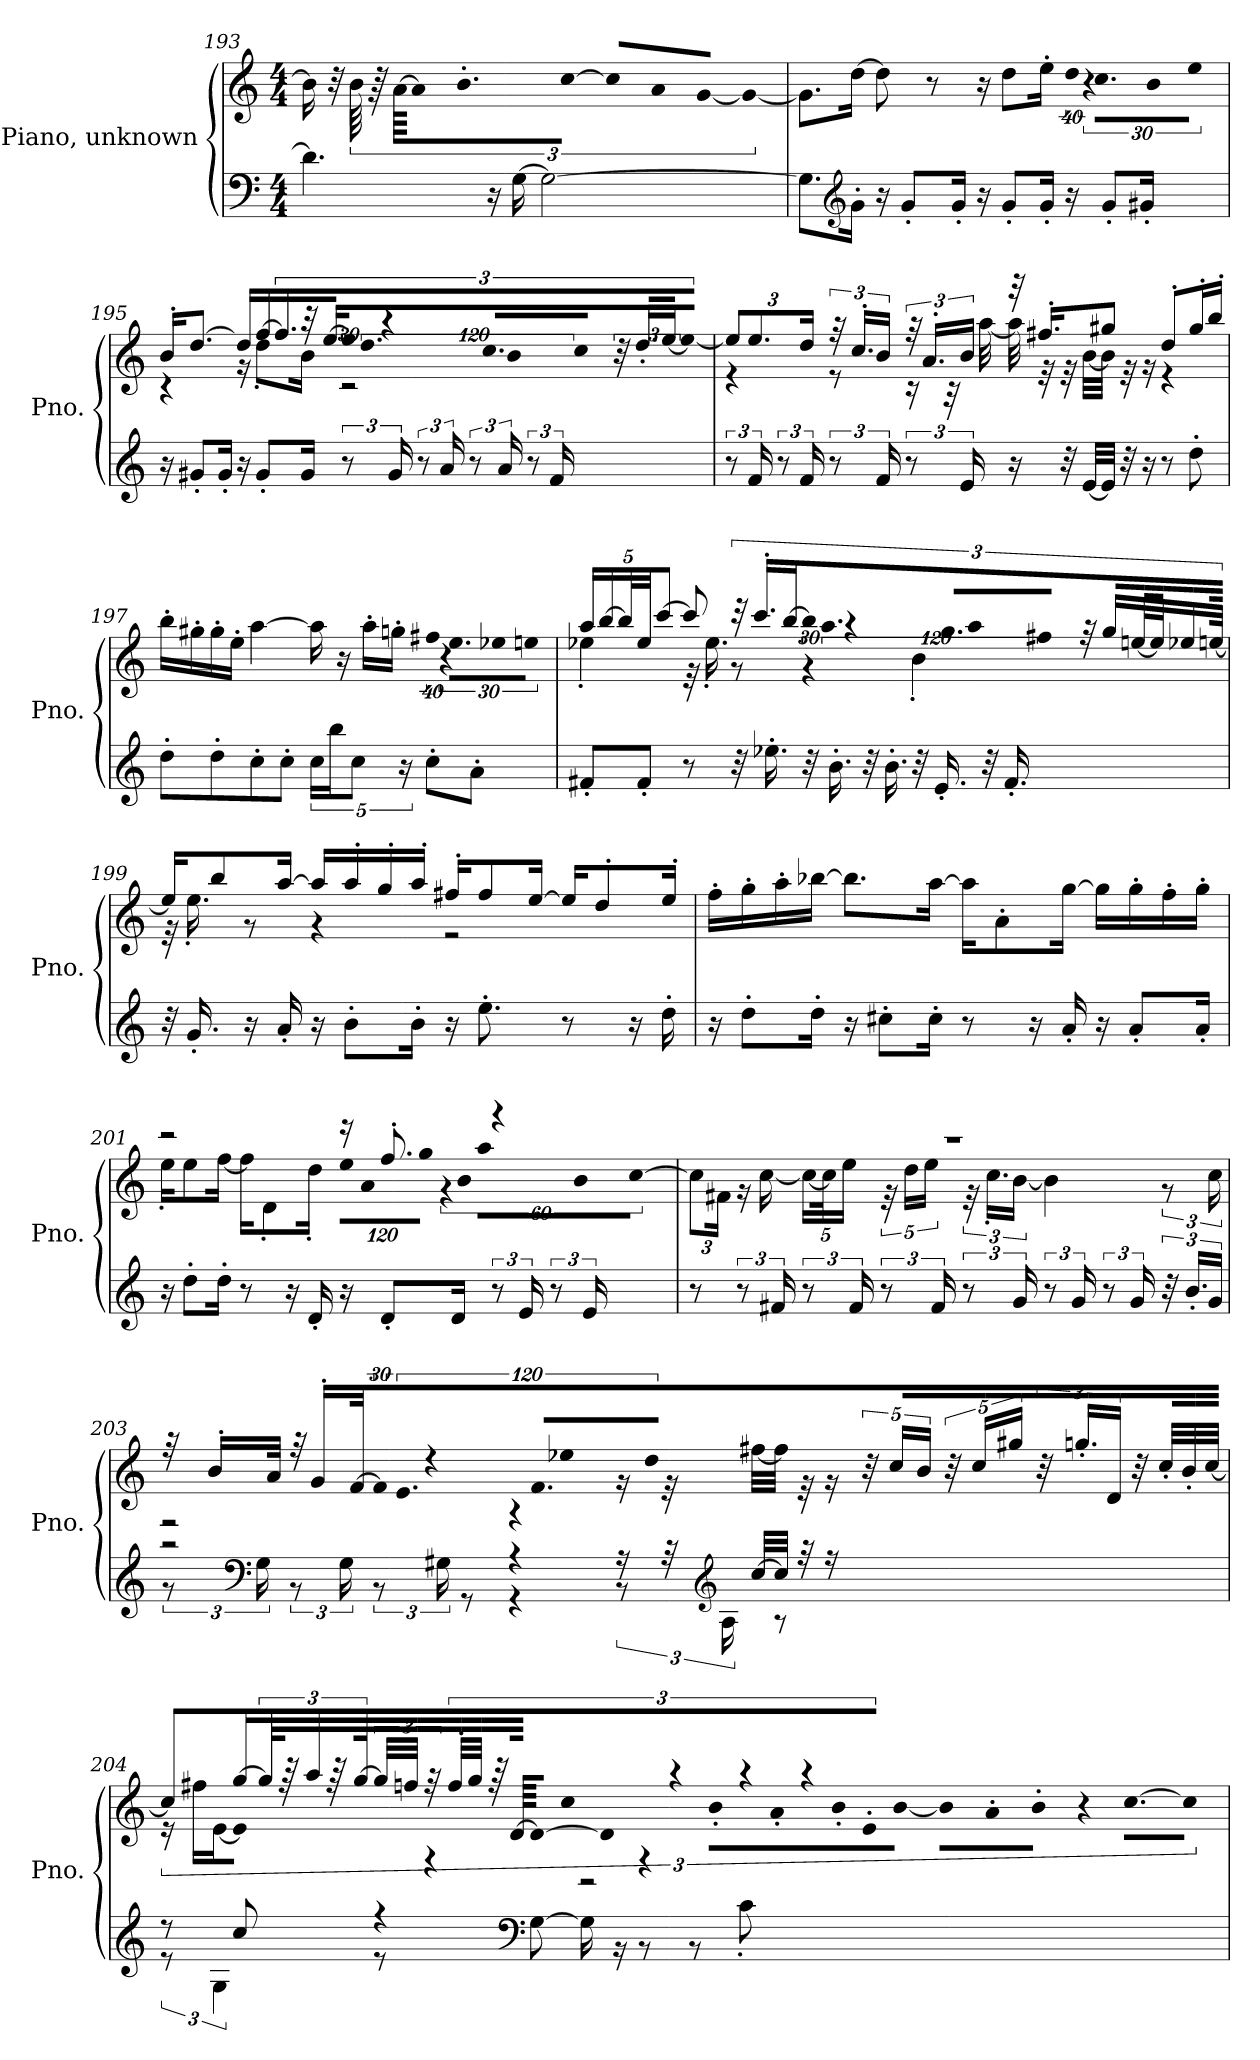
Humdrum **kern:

**kern	**kern
*part1	*part1
*staff2	*staff1
*I"Piano, unknown	*
*I'Pno.	*
*clefF4	*clefG2
*k[]	*k[]
*M4/4	*M4/4
=193	=193
4.d\]	16b\]
.	32r
.	96b\
.	96r
.	[96a\LLLL
.	64a\J]
.	32.b'\J
.	[16cc\JJ
.	16cc/KL]
.	8a/
16r	.
[16G\	[16g/Jk
2G\_	2g/_
!!LO:PB:g=z
=194	=194
8.G\L]	8.g\L]
*clefG2	*
16g'\Jk	[16dd\Jk
16r	8dd\]
8g'/L	.
.	8r
16g'/Jk	.
16r	16r
8g'/L	8dd\L
16g'/Jk	16ee'\Jk
!	!LO:N:vis=32
16r	640%23dd\
!	!LO:N:vis=64
.	960%17r
!	!LO:N:vis=32.
.	1920%103cc\KLL
8g'/L	.
!	!LO:N:vis=16
.	1920%137b\
!	!LO:N:vis=16
.	1920%137ee\JJ
16g#X'/Jk	.
=195	=195
*	*^
16r	16b'/KL	4r
8g#X'/L	[8.dd/J	.
16g#'/Jk	.	.
16r	16dd/LL]	16r
8g#'/L	[16ff/	8dd'\L
.	24.ff/JJ]	.
16g#/Jk	48r	16b\Jk
.	[24ee/LL	.
!	!LO:N:vis=64	!
12r	960%17ee/KL]	2r
!	!LO:N:vis=32.	!
.	1920%103dd/JJJ	.
!	!LO:N:vis=64	!
.	960%17r	.
24g#/	.	.
!	!LO:N:vis=32.	!
.	1920%103cc/KLL	.
12r	.	.
!	!LO:N:vis=16	!
.	1920%137b/	.
24a/	.	.
!	!LO:N:vis=32	!
.	640%23cc/JJk	.
12r	48r	.
.	24.dd'/LL	.
24a/	[24ee/J	.
12r	8ee/J_	.
24f/	.	.
!!LO:LB:g=z	!!
=196	=196	=196
*	*Xbrackettup	*
12r	12ee/L]	4r
24f/	12.ee/	.
12r	.	.
24f/	24dd/Jk	.
*	*brackettup	*
12r	48r	8r
.	24.cc'/LL	.
24f/	24b/JJ	.
12r	48r	16r
.	24.a'/LL	.
.	.	32r
24e/	24b/JJ	.
.	.	[32aa\
16r	32r	32aa\]
.	16.ff#X'/KL	32r
32r	.	32r
[32e/LLL	.	[32b\LLL
32e/JJJ]	8gg#X/J	32b\JJJ]
32r	.	32r
16r	.	16r
8r	8dd'/L	4r
8dd'\	16gg#'/L	.
.	16bb'/JJ	.
*	*v	*v
=197	=197
8dd'\L	16bb'\LL
.	16gg#X'\
8dd'\	16gg#'\
.	16ee'\JJ
8cc'\	[4aa\
8cc'\J	.
20cc\LL	16aa\]
20bb\J	.
.	16r
10cc\J	.
.	16aa'\LL
.	16ggn'\JJ
20r	.
!	!LO:N:vis=32
8cc'\L	640%23ff#X\
!	!LO:N:vis=64
.	960%17r
!	!LO:N:vis=32.
.	1920%103ee\KLL
!	!LO:N:vis=16
.	1920%137ee-X\
8a'\J	.
!	!LO:N:vis=16
.	1920%137een\JJ
!!LO:LB:g=z
=198	=198
*	*Xbrackettup
*	*^
8f#X'/L	20aa/LL	4ee-X'\
.	[20bb/	.
.	40bb/L]	.
8f#'/J	40ee-/JJ	.
.	[10ccc/J	.
8r	8ccc/]	32r
.	.	16.ee-'\
*	*brackettup	*
32r	48r	8r
.	24.ccc'/LL	.
16.ee-X'\	.	.
.	[24bb/	.
!	!LO:N:vis=64	!
32r	960%17bb/KL]	4r
!	!LO:N:vis=32.	!
.	1920%103aa/JJJ	.
16.b'\	.	.
!	!LO:N:vis=64	!
.	960%17r	.
!	!LO:N:vis=32.	!
.	1920%103gg/KLL	.
32r	.	.
!	!LO:N:vis=16	!
.	1920%137aa/	.
16.b'\	.	.
!	!LO:N:vis=32	!
.	640%23ff#X/JJk	.
32r	32r	4b'\
16.e'/	16gg/LL	.
.	[32een/L	.
32r	32ee/J]	.
16.f#'/	16ee-X/	.
.	[32een/JJk	.
!!LO:LB:g=z	!!
=199	=199	=199
32r	16ee/KL]	32r
16.g'/	.	16.ee'\
.	8bb/	.
16r	.	8r
16a'/	[16aa/Jk	.
16r	16aa/LL]	4r
8b'\L	16aa'/	.
.	16gg'/	.
16b'\Jk	16aa'/JJ	.
16r	16ff#X'/KL	2r
8.ee'\	8ff#/	.
.	[16ee/Jk	.
8r	16ee/KL]	.
.	8dd'/	.
16r	.	.
16dd'\	16ee'/Jk	.
*	*v	*v
=200	=200
16r	16ff'\LL
8dd'\L	16gg'\
.	16aa'\
16dd'\Jk	[16bb-X\JJ
16r	8.bb-\L]
8cc#X'\L	.
16cc#'\Jk	[16aa\Jk
8r	16aa\KL]
.	8a'\
16r	.
16a'/	[16gg\Jk
16r	16gg\LL]
8a'/L	16gg'\
.	16ff'\
16a'/Jk	16gg'\JJ
!!LO:LB:g=z
=201	=201
*	*^
16r	2r	16ee'\KL
8dd'\L	.	8ee\
16dd'\Jk	.	[16ff\Jk
8r	.	16ff\KL]
.	.	8d'\
16r	.	.
16d'/	.	16dd'\Jk
!	!	!LO:N:vis=16
16r	16r	1920%107ee\LL
!	!	!LO:N:vis=16
.	.	1920%107a\
8d'/L	8.ff'/	.
!	!	!LO:N:vis=16
.	.	1920%107gg\JJ
!	!	!LO:N:vis=32
.	.	1920%53r
16d/Jk	.	.
!	!	!LO:N:vis=32
.	.	1920%53b\
!	!	!LO:N:vis=8
.	.	640%71aa\L
12r	4r	.
!	!	!LO:N:vis=8
24e/	.	640%71b\
12r	.	.
!	!	!LO:N:vis=16
.	.	[1920%107cc\Jk
24e/	.	.
=202	=202	=202
*	*	*Xbrackettup
8r	1r	12cc\L]
.	.	24f#X\Jk
12r	.	16r
.	.	[16cc\
24f#X/	.	.
*	*	*brackettup
12r	.	20cc\LL_
.	.	40cc\K]
.	.	20ee\JJ
24f#/	.	.
12r	.	40r
.	.	20dd\LL
.	.	20ee\JJ
24f#/	.	.
12r	.	48r
.	.	24.cc'\LL
24g/	.	[24b\JJ
12r	.	4b\]
24g/	.	.
12r	.	.
24g/	.	.
48r	.	12r
24.b'/LL	.	.
24g/JJ	.	24cc\
!!LO:LB:g=z	!!
=203	=203	=203
*^	*	*
2r	12r	32r	2r
.	.	16b'/LL	.
*clefF4	*	*	*
.	24G\	.	.
.	.	32a/JJk	.
.	12r	32r	.
.	.	16g'/LL	.
.	24G\	.	.
.	.	[32f/L	.
!	!	!LO:N:vis=64	!
.	12r	960%17f/K]	.
!	!	!LO:N:vis=32.	!
.	.	1920%103e/JJJ	.
!	!	!LO:N:vis=64	!
.	.	960%17r	.
.	24G#X\	.	.
!	!	!LO:N:vis=32.	!
.	.	1920%103f/KLL	.
.	8r	.	.
!	!	!LO:N:vis=16	!
.	.	1920%137ee-X/	.
!	!	!LO:N:vis=32	!
.	.	640%23dd/JJk	.
4r	4r	40r	4r
.	.	20cc/LL	.
.	.	20b/JJ	.
.	.	40r	.
.	.	20cc/LL	.
.	.	20gg#X/JJ	.
16r	12r	48r	16r
.	.	24.ggn'/LL	.
32r	.	.	32r
*clefG2	*	*	*
.	24A\	24d/JJ	.
[32cc/LLL	.	.	[32ff#X\LLL
32cc/JJJ]	8r	32r	32ff#\JJJ]
32r	.	32cc'/LLL	32r
16r	.	32b'/	16r
.	.	[32cc/JJJ	.
!!LO:PB:g=z	!!
=204	=204	=204	=204
8r	12r	8cc/L]	24r
.	.	.	24ff#X\LL
.	6G\	.	[24e\J
8cc/	.	[16gg/L	8e\J]
.	.	96gg/JJkk]	.
.	.	96r	.
.	.	48aa/	.
.	.	96r	.
.	.	[96gg/	.
4r	8r	48gg/LLL]	8r
.	.	48ffn/JJJ	.
.	.	48r	.
.	.	48ff'/LLL	.
.	.	48gg/JJJ	.
.	.	96r	.
.	.	[96d/KKKL	.
*clefF4	*	*	*
.	[8G\	8d/J_	8cc\
2r	16G\]	16d/]	32r
.	.	.	32b'\LLL
.	16r	16r	32a'\
.	.	.	32b'\JJ
.	8r	8r	[8b\J
.	8r	8r	16b\LL]
.	.	.	32a'\L
.	.	.	32b'\JJJ
.	8c'\	8e'/	64r
.	.	.	[32.cc\KLL
.	.	.	16cc\JJ_
*v	*v	*	*
*	*v	*v
=	=
*-	*-
